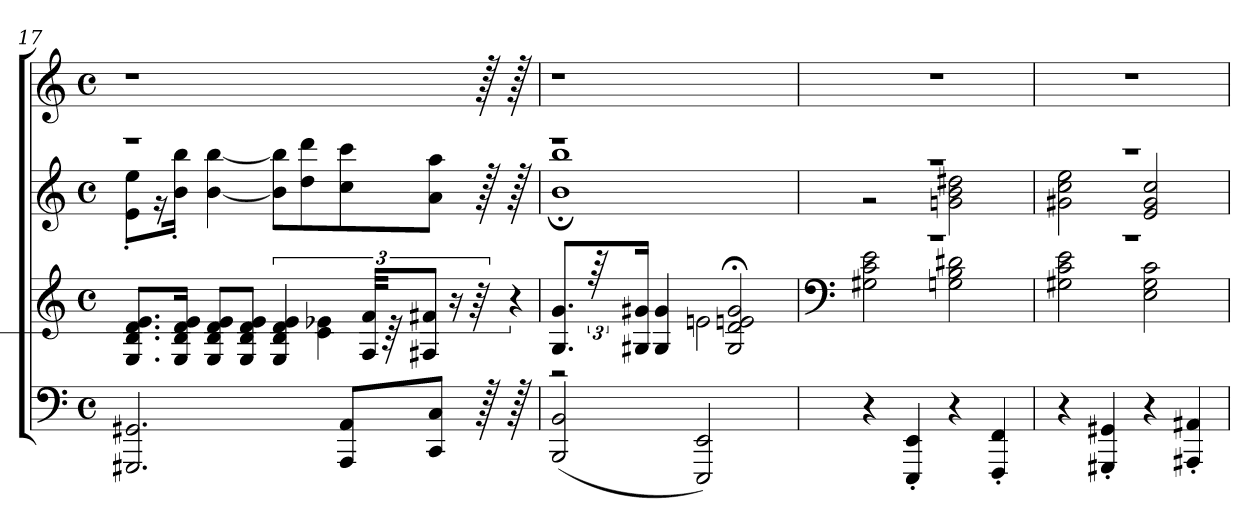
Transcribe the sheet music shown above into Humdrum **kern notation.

**kern	**kern	**kern	**kern
*part3	*part2	*part2	*part1
*staff4	*staff3	*staff2	*staff1
*clefF4	*clefG2	*clefG2	*clefG2
*k[]	*k[]	*k[]	*k[]
*M4/4	*M4/4	*M4/4	*M4/4
*met(c)	*met(c)	*met(c)	*met(c)
=17	=17	=17	=17
*	*	*^	*
2.GGG#X/ 2.GG#X/	8.E/ 8.B/ 8.d/ 8.e/L	1r	8e\'> 8ee\'>L	1r
.	.	.	16r	.
.	16E/ 16B/ 16d/ 16e/Jk	.	16b\'> 16bb\'>Jk	.
.	8E/ 8B/ 8d/ 8e/L	.	[<4b\ [>4bb\	.
.	8E/ 8B/ 8d/ 8e/J	.	.	.
.	6E/ 6B/ 6d/ 6e/	.	8b\] 8bb\]L	.
.	.	.	8dd\ 8ddd\	.
.	6c\ 6e-X\	.	.	.
8AAA/ 8AA/L	.	.	8cc\ 8ccc\	.
.	48F/ 48f/KKL	.	.	.
.	96r	.	.	.
.	12F#X/ 12f#X/J	.	.	.
8CC/ 8C/J	.	.	8a\ 8aa\J	.
.	24r	.	.	.
.	96r	.	.	.
128r	96ryy	128r	64ryy	128r
128r	.	128r	.	128r
!	!LO:N:vis=256	!	!	!
.	240r	.	.	.
.	960ryy	.	.	.
=18	=18	=18	=18	=18
*	*^	*	*	*
(<2BBB/ 2BB/	8.G/ 8.g/L	2r	1r	1b;< 1bb;<	1r
.	96r	.	.	.	.
.	16G#X/ 16g#X/Jk	.	.	.	.
.	4G#/ 4g#/	.	.	.	.
2EEE/ 2EE/)	.	2en\	.	.	.
.	2G#/;< 2d/;< 2en/;< 2g#/;<	.	.	.	.
96ryy	.	96ryy	96ryy	96ryy	96ryy
=19	=19	=19	=19	=19	=19
*	*clefF4	*	*	*	*
4r	1r	2G#X\ 2c\ 2e\	1r	2r	1r
4EEE/'< 4EE/'<	.	.	.	.	.
4r	.	2Gn\ 2B\ 2d#X\	.	2gn\ 2b\ 2dd#X\	.
4FFF/'< 4FF/'<	.	.	.	.	.
=20	=20	=20	=20	=20	=20
4r	1r	2G#X\ 2c\ 2e\	1r	2g#X\ 2cc\ 2ee\	1r
4GGG#X/'< 4GG#X/'<	.	.	.	.	.
4r	.	2E\ 2G#\ 2c\	.	2e/ 2g#/ 2cc/	.
4AAA#X/'< 4AA#X/'<	.	.	.	.	.
*	*v	*v	*	*	*
*	*	*v	*v	*
=	=	=	=
*-	*-	*-	*-
